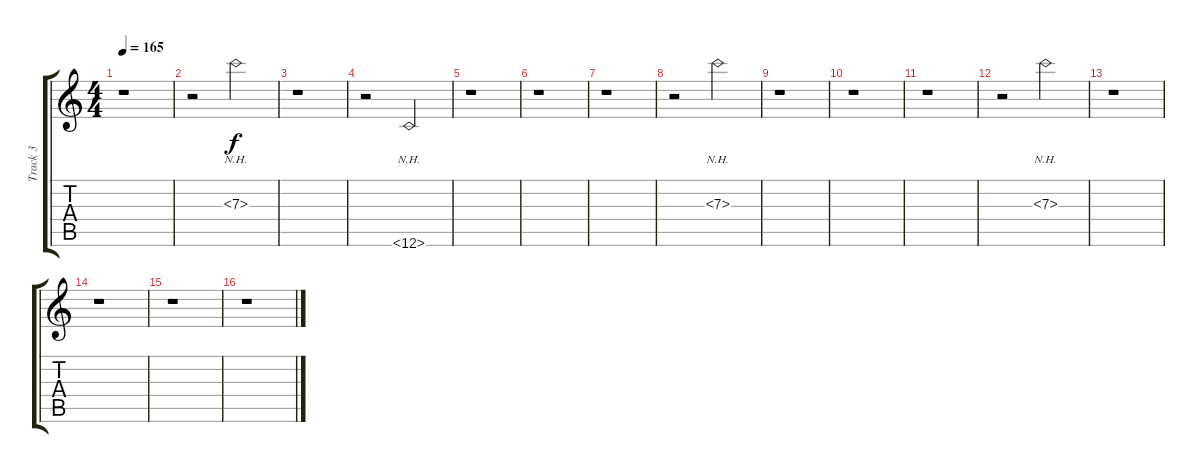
\track ("Track 3" "Track 3") {instrument distortionguitar}
\staff {score tabs}
\tuning (D4 A3 F3 C3 G2 C2) {hide}
\ts (4 4)
\tempo 165
\clef g2
\ks c
r.1{dy f} |
r.2 7.3{nh}.2 |
r.1 |
r.2 12.6{nh}.2 |
r.1 |
r.1 |
r.1 |
r.2 7.3{nh}.2 |
r.1 |
r.1 |
r.1 |
r.2 7.3{nh}.2 |
r.1 |
r.1 |
r.1 |
r.1
